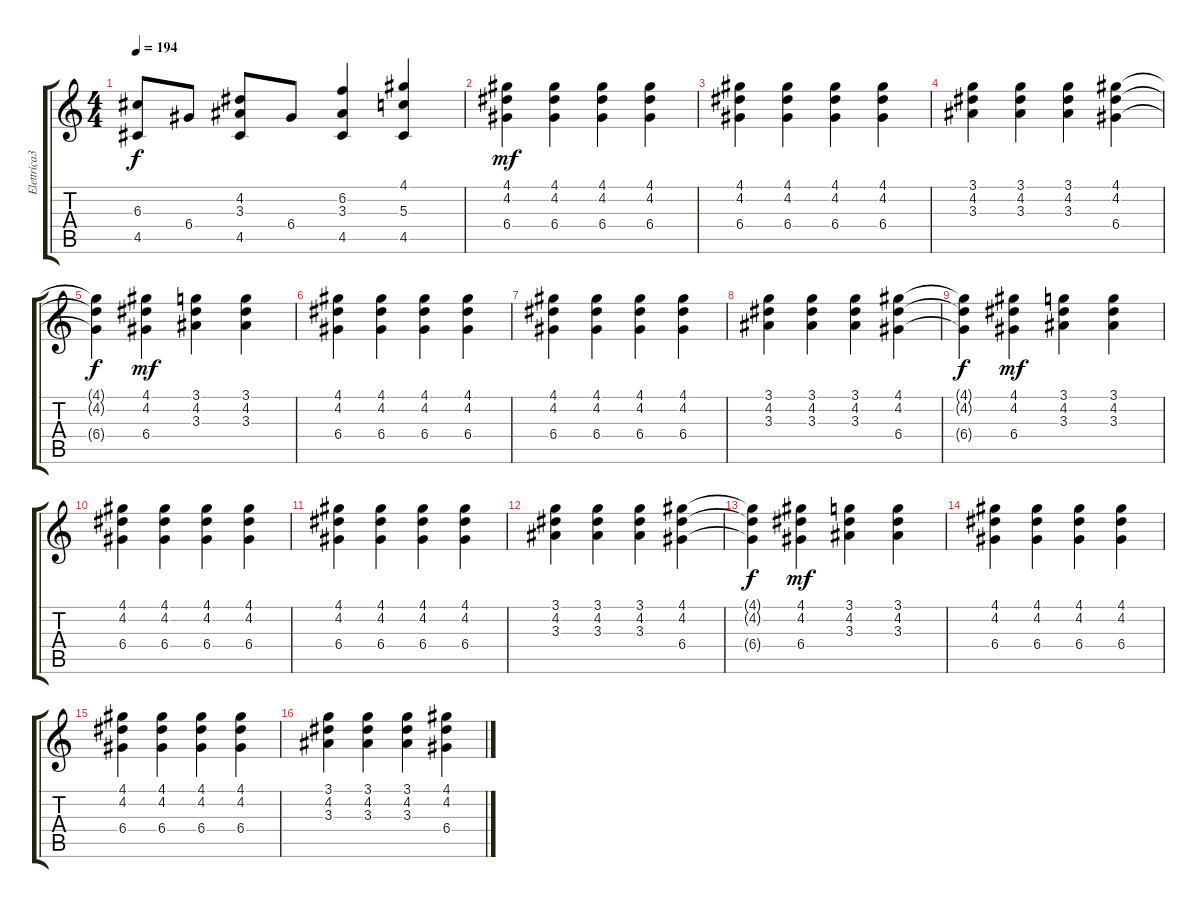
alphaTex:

\track ("Elettrica3(Ka)" "Elettrica3") {instrument distortionguitar}
\staff {score tabs}
\tuning (E4 B3 G3 D3 A2 E2) {hide}
\ts (4 4)
\tempo 194
\clef g2
\ks c
(6.3 4.5).8{dy f} 6.4.8 (4.2 3.3 4.5).8 6.4.8 (6.2 3.3 4.5).4 (4.1 5.3 4.5).4 |
(4.1 4.2 6.4).4{dy mf} (4.1 4.2 6.4).4 (4.1 4.2 6.4).4 (4.1 4.2 6.4).4 |
(4.1 4.2 6.4).4 (4.1 4.2 6.4).4 (4.1 4.2 6.4).4 (4.1 4.2 6.4).4 |
(3.1 4.2 3.3).4 (3.1 4.2 3.3).4 (3.1 4.2 3.3).4 (4.1 4.2 6.4).4 |
(4.1{t} 4.2{t} 6.4{t}).4{dy f} (4.1 4.2 6.4).4{dy mf} (3.1 4.2 3.3).4 (3.1 4.2 3.3).4 |
(4.1 4.2 6.4).4 (4.1 4.2 6.4).4 (4.1 4.2 6.4).4 (4.1 4.2 6.4).4 |
(4.1 4.2 6.4).4 (4.1 4.2 6.4).4 (4.1 4.2 6.4).4 (4.1 4.2 6.4).4 |
(3.1 4.2 3.3).4 (3.1 4.2 3.3).4 (3.1 4.2 3.3).4 (4.1 4.2 6.4).4 |
(4.1{t} 4.2{t} 6.4{t}).4{dy f} (4.1 4.2 6.4).4{dy mf} (3.1 4.2 3.3).4 (3.1 4.2 3.3).4 |
(4.1 4.2 6.4).4 (4.1 4.2 6.4).4 (4.1 4.2 6.4).4 (4.1 4.2 6.4).4 |
(4.1 4.2 6.4).4 (4.1 4.2 6.4).4 (4.1 4.2 6.4).4 (4.1 4.2 6.4).4 |
(3.1 4.2 3.3).4 (3.1 4.2 3.3).4 (3.1 4.2 3.3).4 (4.1 4.2 6.4).4 |
(4.1{t} 4.2{t} 6.4{t}).4{dy f} (4.1 4.2 6.4).4{dy mf} (3.1 4.2 3.3).4 (3.1 4.2 3.3).4 |
(4.1 4.2 6.4).4 (4.1 4.2 6.4).4 (4.1 4.2 6.4).4 (4.1 4.2 6.4).4 |
(4.1 4.2 6.4).4 (4.1 4.2 6.4).4 (4.1 4.2 6.4).4 (4.1 4.2 6.4).4 |
(3.1 4.2 3.3).4 (3.1 4.2 3.3).4 (3.1 4.2 3.3).4 (4.1 4.2 6.4).4
